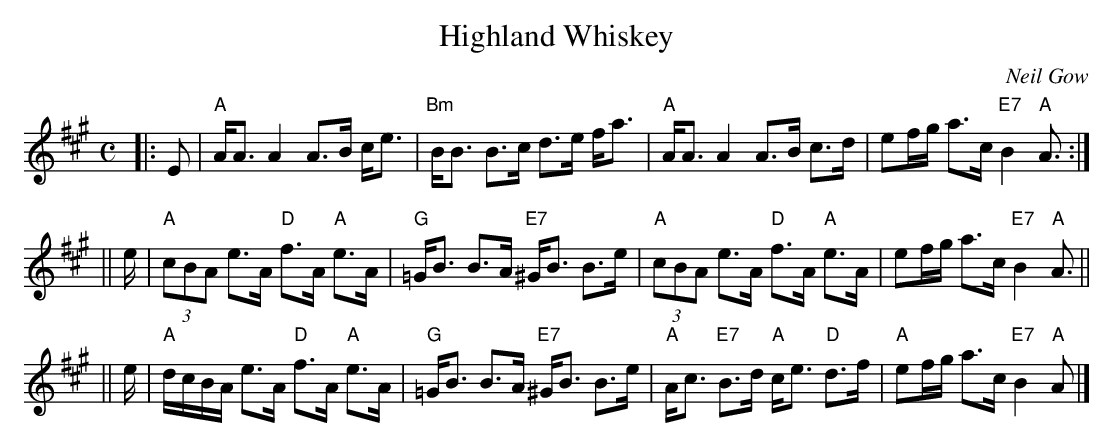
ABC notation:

X:1
T:Highland Whiskey
C:Neil Gow
M:C
L:1/8
K:A
|: E \
| "A"A<A A2 A>B c<e | "Bm"B<B B>c d>e f<a \
| "A"A<A A2 A>B c>d | ef/g/ a>c "E7"B2 "A"A> :|
|| e \
| "A"(3cBA e>A "D"f>A "A"e>A | "G"=G<B B>A "E7"^G<B B>e \
| "A"(3cBA e>A "D"f>A "A"e>A | ef/g/ a>c "E7"B2 "A"A> ||
|| e \
| "A"d/c/B/A/ e>A "D"f>A "A"e>A | "G"=G<B B>A "E7"^G<B B>e \
| "A"A<c "E7"B>d "A"c<e "D"d>f | "A"ef/g/ a>c "E7"B2 "A"A |]
